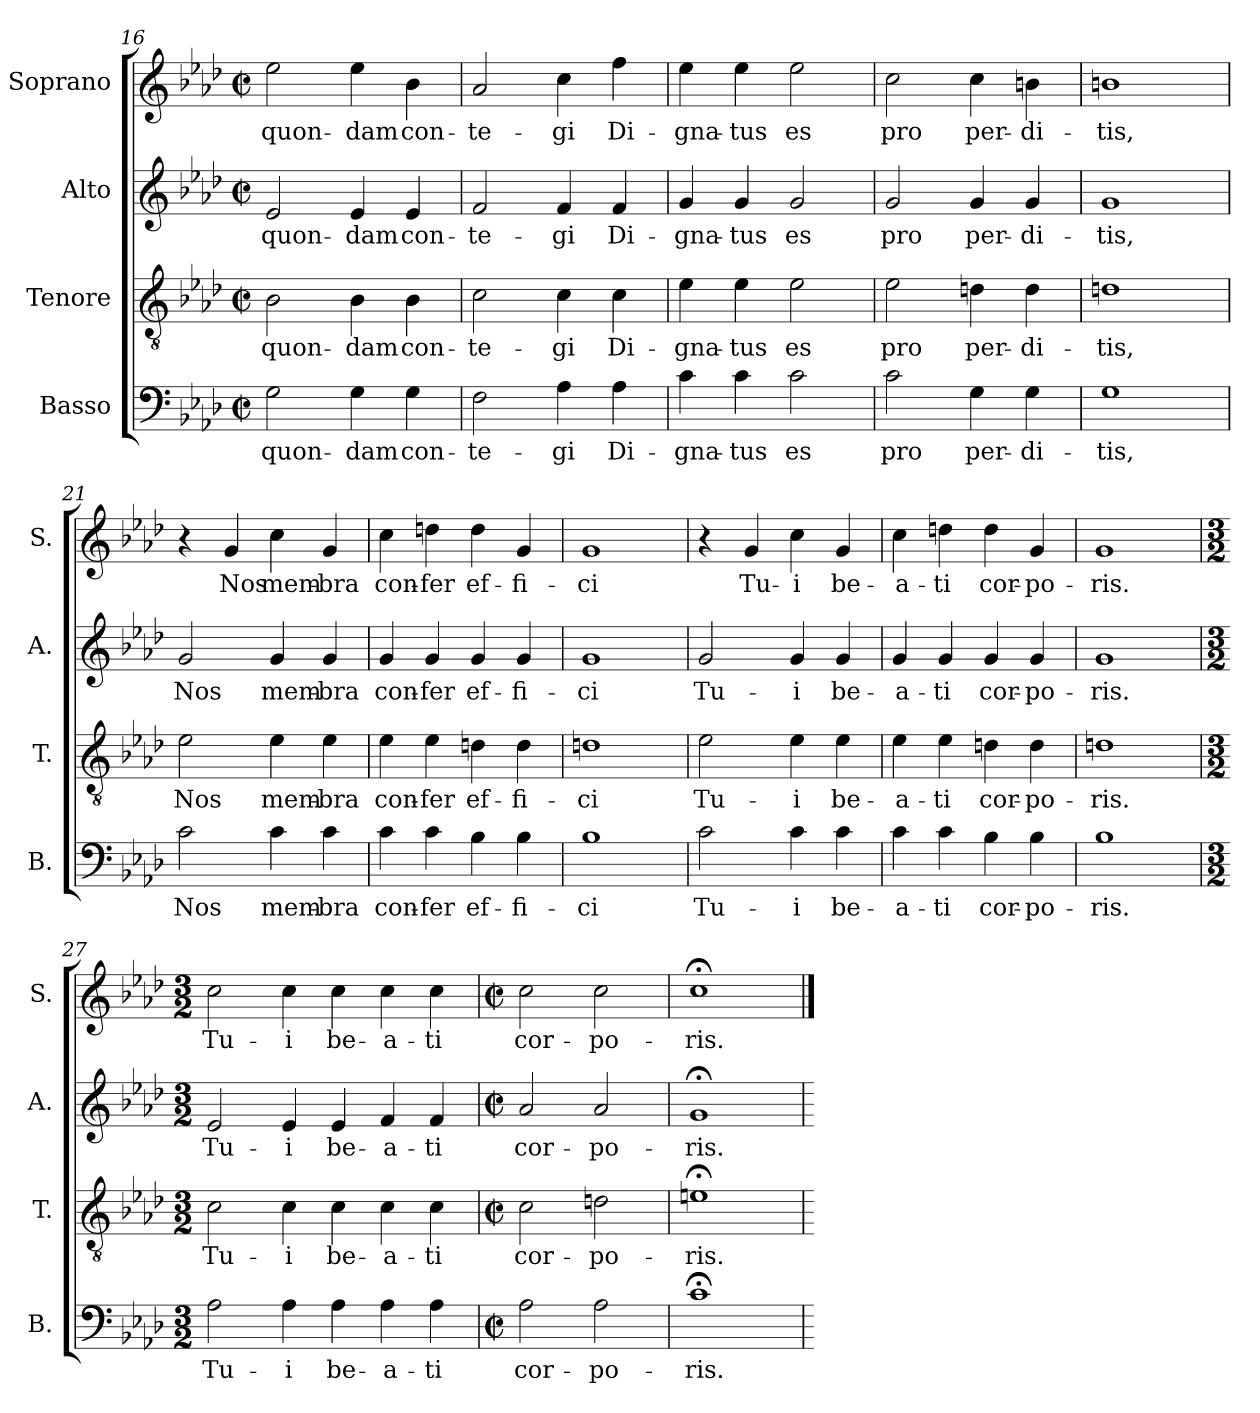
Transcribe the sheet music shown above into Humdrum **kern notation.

**kern	**text	**kern	**text	**kern	**text	**kern	**text
*part4	*part4	*part3	*part3	*part2	*part2	*part1	*part1
*staff4	*staff4	*staff3	*staff3	*staff2	*staff2	*staff1	*staff1
*I"Basso	*	*I"Tenore	*	*I"Alto	*	*I"Soprano	*
*I'B.	*	*I'T.	*	*I'A.	*	*I'S.	*
!!LO:PB:g=z
*clefF4	*	*clefGv2	*	*clefG2	*	*clefG2	*
*k[b-e-a-d-]	*	*k[b-e-a-d-]	*	*k[b-e-a-d-]	*	*k[b-e-a-d-]	*
*A-:	*	*A-:	*	*A-:	*	*A-:	*
*M2/2	*	*M2/2	*	*M2/2	*	*M2/2	*
*met(c|)	*	*met(c|)	*	*met(c|)	*	*met(c|)	*
=16	=16	=16	=16	=16	=16	=16	=16
!	!LO:LY:b:cj	!	!LO:LY:b:cj	!	!LO:LY:b:cj	!	!LO:LY:b:cj
2G\	quon-	2B-\	quon-	2e-/	quon-	2ee-\	quon-
!	!LO:LY:b:cj	!	!LO:LY:b:cj	!	!LO:LY:b:cj	!	!LO:LY:b:cj
4G\	-dam	4B-\	-dam	4e-/	-dam	4ee-\	-dam
!	!LO:LY:b:cj	!	!LO:LY:b:cj	!	!LO:LY:b:cj	!	!LO:LY:b:cj
4G\	con-	4B-\	con-	4e-/	con-	4b-\	con-
=17	=17	=17	=17	=17	=17	=17	=17
!	!LO:LY:b:cj	!	!LO:LY:b:cj	!	!LO:LY:b:cj	!	!LO:LY:b:cj
2F\	-te-	2c\	-te-	2f/	-te-	2a-/	-te-
!	!LO:LY:b:cj	!	!LO:LY:b:cj	!	!LO:LY:b:cj	!	!LO:LY:b:cj
4A-\	-gi	4c\	-gi	4f/	-gi	4cc\	-gi
!	!LO:LY:b:cj	!	!LO:LY:b:cj	!	!LO:LY:b:cj	!	!LO:LY:b:cj
4A-\	Di-	4c\	Di-	4f/	Di-	4ff\	Di-
=18	=18	=18	=18	=18	=18	=18	=18
!	!LO:LY:b:cj	!	!LO:LY:b:cj	!	!LO:LY:b:cj	!	!LO:LY:b:cj
4c\	-gna-	4e-\	-gna-	4g/	-gna-	4ee-\	-gna-
!	!LO:LY:b:cj	!	!LO:LY:b:cj	!	!LO:LY:b:cj	!	!LO:LY:b:cj
4c\	-tus	4e-\	-tus	4g/	-tus	4ee-\	-tus
!	!LO:LY:b:cj	!	!LO:LY:b:cj	!	!LO:LY:b:cj	!	!LO:LY:b:cj
2c\	es	2e-\	es	2g/	es	2ee-\	es
=19	=19	=19	=19	=19	=19	=19	=19
!	!LO:LY:b:cj	!	!LO:LY:b:cj	!	!LO:LY:b:cj	!	!LO:LY:b:cj
2c\	pro	2e-\	pro	2g/	pro	2cc\	pro
!	!LO:LY:b:cj	!	!LO:LY:b:cj	!	!LO:LY:b:cj	!	!LO:LY:b:cj
4G\	per-	4dn\	per-	4g/	per-	4cc\	per-
!	!LO:LY:b:cj	!	!LO:LY:b:cj	!	!LO:LY:b:cj	!	!LO:LY:b:cj
4G\	-di-	4d\	-di-	4g/	-di-	4bn\	-di-
=20	=20	=20	=20	=20	=20	=20	=20
!	!LO:LY:b:cj	!	!LO:LY:b:cj	!	!LO:LY:b:cj	!	!LO:LY:b:cj
1G	-tis,	1dn	-tis,	1g	-tis,	1bn	-tis,
!!LO:LB:g=z
=21	=21	=21	=21	=21	=21	=21	=21
!	!LO:LY:b:cj	!	!LO:LY:b:cj	!	!LO:LY:b:cj	!	!
2c\	Nos	2e-\	Nos	2g/	Nos	4r	.
!	!	!	!	!	!	!	!LO:LY:b:cj
.	.	.	.	.	.	4g/	Nos
!	!LO:LY:b:cj	!	!LO:LY:b:cj	!	!LO:LY:b:cj	!	!LO:LY:b:cj
4c\	mem-	4e-\	mem-	4g/	mem-	4cc\	mem-
!	!LO:LY:b:cj	!	!LO:LY:b:cj	!	!LO:LY:b:cj	!	!LO:LY:b:cj
4c\	-bra	4e-\	-bra	4g/	-bra	4g/	-bra
=22	=22	=22	=22	=22	=22	=22	=22
!	!LO:LY:b:cj	!	!LO:LY:b:cj	!	!LO:LY:b:cj	!	!LO:LY:b:cj
4c\	con-	4e-\	con-	4g/	con-	4cc\	con-
!	!LO:LY:b:cj	!	!LO:LY:b:cj	!	!LO:LY:b:cj	!	!LO:LY:b:cj
4c\	-fer	4e-\	-fer	4g/	-fer	4ddn\	-fer
!	!LO:LY:b:cj	!	!LO:LY:b:cj	!	!LO:LY:b:cj	!	!LO:LY:b:cj
4B-\	ef-	4dn\	ef-	4g/	ef-	4dd\	ef-
!	!LO:LY:b:cj	!	!LO:LY:b:cj	!	!LO:LY:b:cj	!	!LO:LY:b:cj
4B-\	-fi-	4d\	-fi-	4g/	-fi-	4g/	-fi-
=23	=23	=23	=23	=23	=23	=23	=23
!	!LO:LY:b:cj	!	!LO:LY:b:cj	!	!LO:LY:b:cj	!	!LO:LY:b:cj
1B-	-ci	1dn	-ci	1g	-ci	1g	-ci
=24	=24	=24	=24	=24	=24	=24	=24
!	!LO:LY:b:cj	!	!LO:LY:b:cj	!	!LO:LY:b:cj	!	!
2c\	Tu-	2e-\	Tu-	2g/	Tu-	4r	.
!	!	!	!	!	!	!	!LO:LY:b:cj
.	.	.	.	.	.	4g/	Tu-
!	!LO:LY:b:cj	!	!LO:LY:b:cj	!	!LO:LY:b:cj	!	!LO:LY:b:cj
4c\	-i	4e-\	-i	4g/	-i	4cc\	-i
!	!LO:LY:b:cj	!	!LO:LY:b:cj	!	!LO:LY:b:cj	!	!LO:LY:b:cj
4c\	be-	4e-\	be-	4g/	be-	4g/	be-
=25	=25	=25	=25	=25	=25	=25	=25
!	!LO:LY:b:cj	!	!LO:LY:b:cj	!	!LO:LY:b:cj	!	!LO:LY:b:cj
4c\	-a-	4e-\	-a-	4g/	-a-	4cc\	-a-
!	!LO:LY:b:cj	!	!LO:LY:b:cj	!	!LO:LY:b:cj	!	!LO:LY:b:cj
4c\	-ti	4e-\	-ti	4g/	-ti	4ddn\	-ti
!	!LO:LY:b:cj	!	!LO:LY:b:cj	!	!LO:LY:b:cj	!	!LO:LY:b:cj
4B-\	cor-	4dn\	cor-	4g/	cor-	4dd\	cor-
!	!LO:LY:b:cj	!	!LO:LY:b:cj	!	!LO:LY:b:cj	!	!LO:LY:b:cj
4B-\	-po-	4d\	-po-	4g/	-po-	4g/	-po-
!!LO:LB:g=z
=26	=26	=26	=26	=26	=26	=26	=26
!	!LO:LY:b:cj	!	!LO:LY:b:cj	!	!LO:LY:b:cj	!	!LO:LY:b:cj
1B-	-ris.	1dn	-ris.	1g	-ris.	1g	-ris.
=27	=27	=27	=27	=27	=27	=27	=27
*M3/2	*	*M3/2	*	*M3/2	*	*M3/2	*
!	!LO:LY:b:cj	!	!LO:LY:b:cj	!	!LO:LY:b:cj	!	!LO:LY:b:cj
2A-\	Tu-	2c\	Tu-	2e-/	Tu-	2cc\	Tu-
!	!LO:LY:b:cj	!	!LO:LY:b:cj	!	!LO:LY:b:cj	!	!LO:LY:b:cj
4A-\	-i	4c\	-i	4e-/	-i	4cc\	-i
!	!LO:LY:b:cj	!	!LO:LY:b:cj	!	!LO:LY:b:cj	!	!LO:LY:b:cj
4A-\	be-	4c\	be-	4e-/	be-	4cc\	be-
!	!LO:LY:b:cj	!	!LO:LY:b:cj	!	!LO:LY:b:cj	!	!LO:LY:b:cj
4A-\	-a-	4c\	-a-	4f/	-a-	4cc\	-a-
!	!LO:LY:b:cj	!	!LO:LY:b:cj	!	!LO:LY:b:cj	!	!LO:LY:b:cj
4A-\	-ti	4c\	-ti	4f/	-ti	4cc\	-ti
=28	=28	=28	=28	=28	=28	=28	=28
*M2/2	*	*M2/2	*	*M2/2	*	*M2/2	*
*met(c|)	*	*met(c|)	*	*met(c|)	*	*met(c|)	*
!	!LO:LY:b:cj	!	!LO:LY:b:cj	!	!LO:LY:b:cj	!	!LO:LY:b:cj
2A-\	cor-	2c\	cor-	2a-/	cor-	2cc\	cor-
!	!LO:LY:b:cj	!	!LO:LY:b:cj	!	!LO:LY:b:cj	!	!LO:LY:b:cj
2A-\	-po-	2dn\	-po-	2a-/	-po-	2cc\	-po-
=29	=29	=29	=29	=29	=29	=29	=29
!	!LO:LY:b:cj	!	!LO:LY:b:cj	!	!LO:LY:b:cj	!	!LO:LY:b:cj
1c;<	-ris.	1en;<	-ris.	1g;<	-ris.	1cc;<	-ris.
=	==	=	==	=	==	==	==
*-	*-	*-	*-	*-	*-	*-	*-
